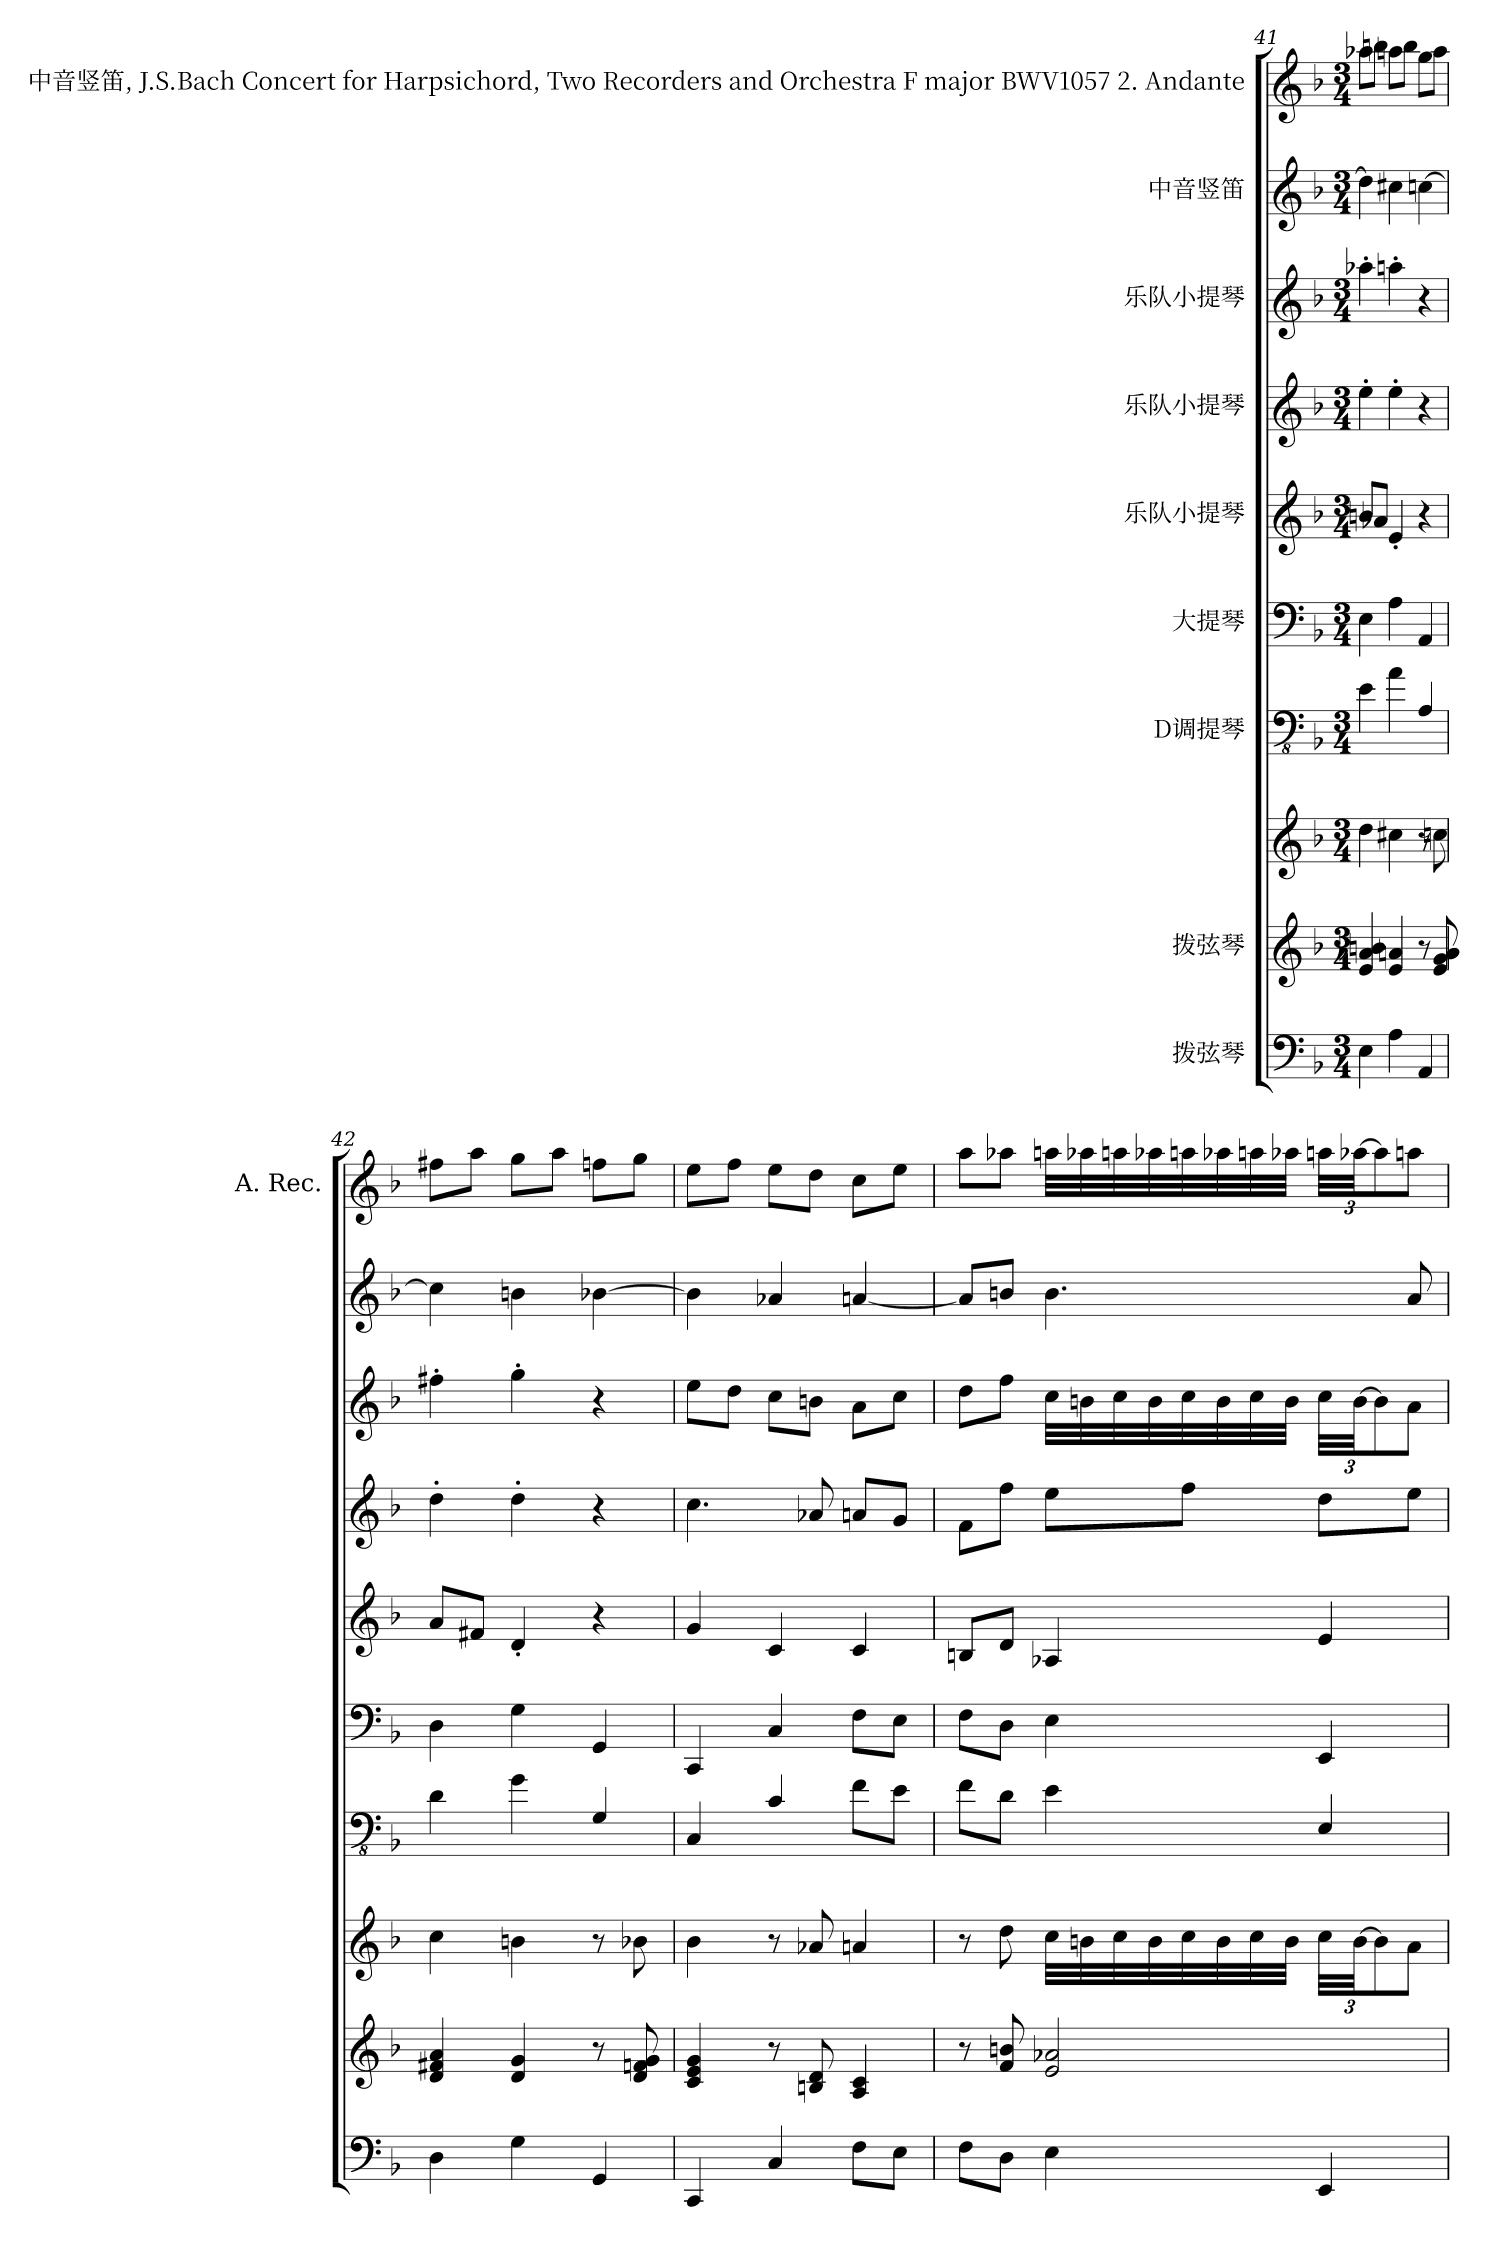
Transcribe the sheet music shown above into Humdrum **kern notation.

**kern	**kern	**kern	**kern	**kern	**kern	**kern	**kern	**kern	**kern
*part9	*part8	*part8	*part7	*part6	*part5	*part4	*part3	*part2	*part1
*staff10	*staff9	*staff8	*staff7	*staff6	*staff5	*staff4	*staff3	*staff2	*staff1
*I"拨弦琴	*I"拨弦琴	*	*I"D调提琴	*I"大提琴	*I"乐队小提琴	*I"乐队小提琴	*I"乐队小提琴	*I"中音竖笛	*I"中音竖笛, J.S.Bach Concert for Harpsichord, Two Recorders and Orchestra F major BWV1057 2. Andante
*	*	*	*	*	*	*	*	*	*I'A. Rec.
!!LO:PB:g=z
*clefF4	*clefG2	*clefG2	*clefFv4	*clefF4	*clefG2	*clefG2	*clefG2	*clefG2	*clefG2
*	*	*	*ITrd7c12	*	*	*	*	*	*
*k[b-]	*k[b-]	*k[b-]	*k[b-]	*k[b-]	*k[b-]	*k[b-]	*k[b-]	*k[b-]	*k[b-]
*M3/4	*M3/4	*M3/4	*M3/4	*M3/4	*M3/4	*M3/4	*M3/4	*M3/4	*M3/4
=41	=41	=41	=41	=41	=41	=41	=41	=41	=41
4E\	4e/ 4a-X/ 4bn/	4dd\	4EE\	4E\	8bn/L	4ee'\	4aa-X'\	4dd\]	8aa-X\L
.	.	.	.	.	8a-X/J	.	.	.	8bbn\J
4A\	4e/ 4an/	4cc#X\	4AA\	4A\	4e'/	4ee'\	4aan'\	4cc#X\	8aan\L
.	.	.	.	.	.	.	.	.	8bb\J
4AA/	8r	8r	4AAA/	4AA/	4r	4r	4r	[4ccn\	8gg\L
.	8e/ 8g/ 8a/	8ccn\	.	.	.	.	.	.	8aa\J
=42	=42	=42	=42	=42	=42	=42	=42	=42	=42
4D\	4d/ 4f#X/ 4a/	4cc\	4DD\	4D\	8a/L	4dd'\	4ff#X'\	4cc\]	8ff#X\L
.	.	.	.	.	8f#X/J	.	.	.	8aa\J
4G\	4d/ 4g/	4bn\	4GG\	4G\	4d'/	4dd'\	4gg'\	4bn\	8gg\L
.	.	.	.	.	.	.	.	.	8aa\J
4GG/	8r	8r	4GGG/	4GG/	4r	4r	4r	[4b-X\	8ffn\L
.	8d/ 8fn/ 8g/	8b-X\	.	.	.	.	.	.	8gg\J
=43	=43	=43	=43	=43	=43	=43	=43	=43	=43
4CC/	4c/ 4e/ 4g/	4b-\	4CCC/	4CC/	4g/	4.cc\	8ee\L	4b-\]	8ee\L
.	.	.	.	.	.	.	8dd\J	.	8ff\J
4C/	8r	8r	4CC/	4C/	4c/	.	8cc\L	4a-X/	8ee\L
.	8Bn/ 8d/	8a-X/	.	.	.	8a-X/	8bn\J	.	8dd\J
8F\L	4A/ 4c/	4an/	8FF\L	8F\L	4c/	8an/L	8a\L	[4an/	8cc\L
8E\J	.	.	8EE\J	8E\J	.	8g/J	8cc\J	.	8ee\J
!!LO:PB:g=z
=44	=44	=44	=44	=44	=44	=44	=44	=44	=44
8F\L	8r	8r	8FF\L	8F\L	8Bn/L	8f\L	8dd\L	8a/L]	8aa\L
8D\J	8f/ 8bn/	8dd\	8DD\J	8D\J	8d/J	8ff\J	8ff\J	8bn/J	8aa-X\J
4E\	2e/ 2a-X/	32cc\LLL	4EE\	4E\	4A-X/	8ee\L	32cc\LLL	4.b\	32aan\LLL
.	.	32bn\	.	.	.	.	32bn\	.	32aa-X\
.	.	32cc\	.	.	.	.	32cc\	.	32aan\
.	.	32b\	.	.	.	.	32b\	.	32aa-X\
.	.	32cc\	.	.	.	8ff\J	32cc\	.	32aan\
.	.	32b\	.	.	.	.	32b\	.	32aa-X\
.	.	32cc\	.	.	.	.	32cc\	.	32aan\
.	.	32b\JJJ	.	.	.	.	32b\JJJ	.	32aa-X\JJJ
*	*	*Xbrackettup	*	*	*	*	*Xbrackettup	*	*Xbrackettup
4EE/	.	48cc\LLL	4EEE/	4EE/	4e/	8dd\L	48cc\LLL	.	48aan\LLL
.	.	[48b\JJ	.	.	.	.	[48b\JJ	.	[48aa-X\JJ
.	.	12b\]	.	.	.	.	12b\]	.	12aa-\]
.	.	8a\J	.	.	.	8ee\J	8a\J	8a/	8aan\J
=	=	=	=	=	=	=	=	=	=
*-	*-	*-	*-	*-	*-	*-	*-	*-	*-
